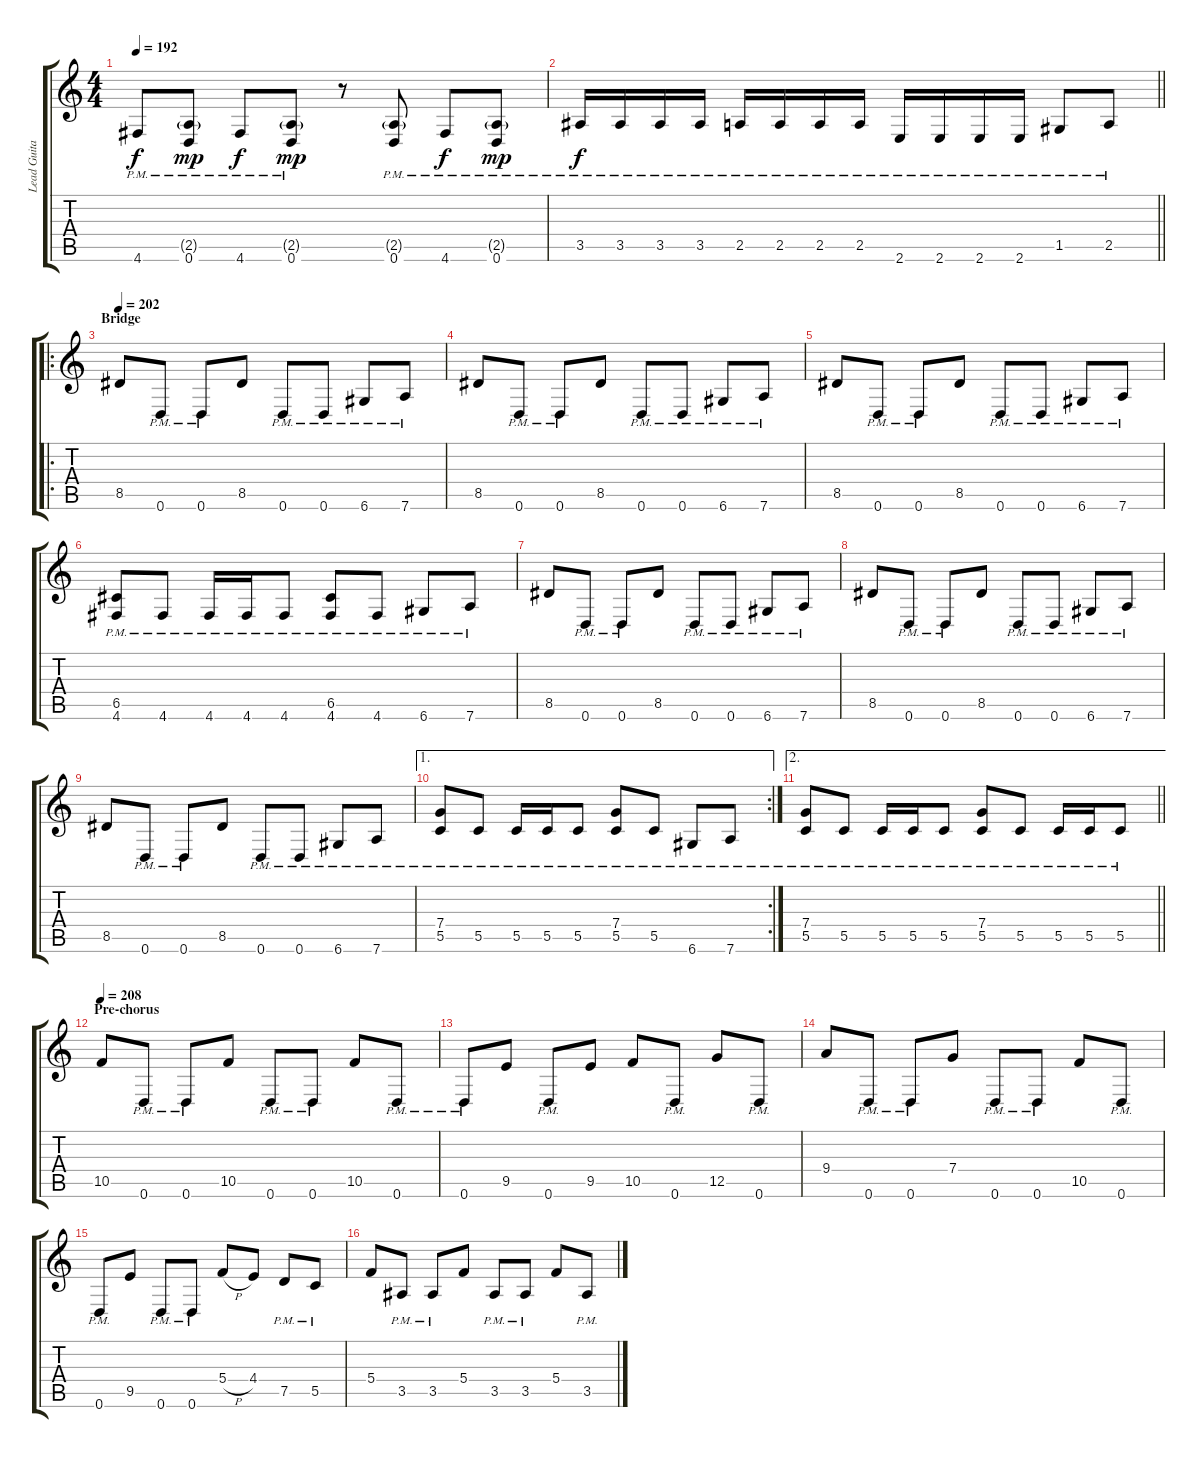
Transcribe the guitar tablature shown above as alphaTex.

\track ("Lead Guitar" "Lead Guita") {instrument distortionguitar}
\staff {score tabs}
\tuning (D4 A3 F3 C3 G2 D2) {hide}
\ts (4 4)
\tempo 192
\clef g2
\ks c
4.6{pm}.8{dy f} (2.5{g} 0.6{pm}).8{dy mp} 4.6{pm}.8{dy f} (2.5{g pm} 0.6).8{dy mp} r.8 (2.5{g} 0.6{pm}).8 4.6{pm}.8{dy f} (2.5{g} 0.6{pm}).8{dy mp} |
\barLineRight lightlight
3.5{pm}.16{dy f} 3.5{pm}.16 3.5{pm}.16 3.5{pm}.16 2.5{pm}.16 2.5{pm}.16 2.5{pm}.16 2.5{pm}.16 2.6{pm}.16 2.6{pm}.16 2.6{pm}.16 2.6{pm}.16 1.5{pm}.8 2.5{pm}.8 |
\ro
\section ("" "Bridge")
\tempo 202
8.5.8 0.6{pm}.8 0.6{pm}.8 8.5.8 0.6{pm}.8 0.6{pm}.8 6.6{pm}.8 7.6{pm}.8 |
8.5.8 0.6{pm}.8 0.6{pm}.8 8.5.8 0.6{pm}.8 0.6{pm}.8 6.6{pm}.8 7.6{pm}.8 |
8.5.8 0.6{pm}.8 0.6{pm}.8 8.5.8 0.6{pm}.8 0.6{pm}.8 6.6{pm}.8 7.6{pm}.8 |
(6.5 4.6{pm}).8 4.6{pm}.8 4.6{pm}.16 4.6{pm}.16 4.6{pm}.8 (6.5 4.6{pm}).8 4.6{pm}.8 6.6{pm}.8 7.6{pm}.8 |
8.5.8 0.6{pm}.8 0.6{pm}.8 8.5.8 0.6{pm}.8 0.6{pm}.8 6.6{pm}.8 7.6{pm}.8 |
8.5.8 0.6{pm}.8 0.6{pm}.8 8.5.8 0.6{pm}.8 0.6{pm}.8 6.6{pm}.8 7.6{pm}.8 |
8.5.8 0.6{pm}.8 0.6{pm}.8 8.5.8 0.6{pm}.8 0.6{pm}.8 6.6{pm}.8 7.6{pm}.8 |
\ae 1
\rc 2
(7.4{pm} 5.5{pm}).8 5.5{pm}.8 5.5{pm}.16 5.5{pm}.16 5.5{pm}.8 (7.4{pm} 5.5{pm}).8 5.5{pm}.8 6.6{pm}.8 7.6{pm}.8 |
\ae 2
\barLineRight lightlight
(7.4{pm} 5.5{pm}).8 5.5{pm}.8 5.5{pm}.16 5.5{pm}.16 5.5{pm}.8 (7.4{pm} 5.5{pm}).8 5.5{pm}.8 5.5{pm}.16 5.5{pm}.16 5.5{pm}.8 |
\section ("" "Pre-chorus")
\tempo 208
10.5.8{volume 14 balance 8} 0.6{pm}.8 0.6{pm}.8 10.5.8 0.6{pm}.8 0.6{pm}.8 10.5.8 0.6{pm}.8 |
0.6{pm}.8 9.5.8 0.6{pm}.8 9.5.8 10.5.8 0.6{pm}.8 12.5.8 0.6{pm}.8 |
9.4.8 0.6{pm}.8 0.6{pm}.8 7.4.8 0.6{pm}.8 0.6{pm}.8 10.5.8 0.6{pm}.8 |
0.6{pm}.8 9.5.8 0.6{pm}.8 0.6{pm}.8 5.4{h}.8 4.4.8 7.5{pm}.8 5.5{pm}.8 |
5.4.8 3.5{pm}.8 3.5{pm}.8 5.4.8 3.5{pm}.8 3.5{pm}.8 5.4.8 3.5{pm}.8
